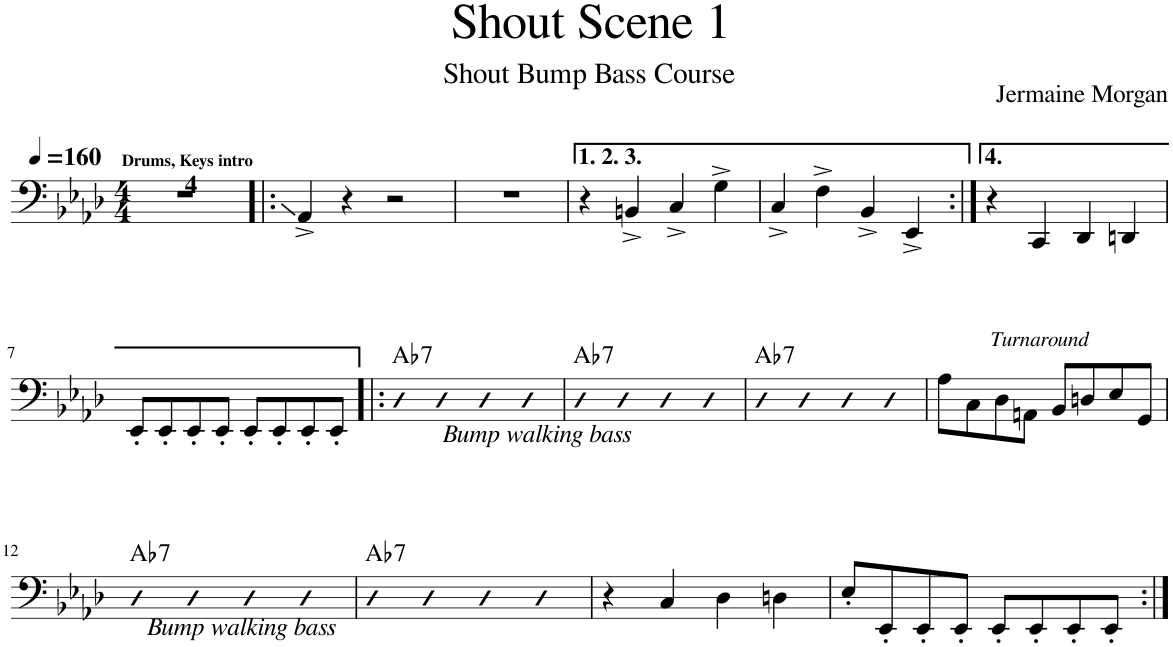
**kern	**harte
*part1	*part1
*staff1	*
*I"Piano	*
*I'Pno.	*
*clefF4	*
*k[b-e-a-d-]	*
*M4/4	*
*MM160	*
!!LO:REH:place=s1:a:B:cj:enc=none:fs=8:t=Drums, Keys intro
=1	=1
!LO:TX:a:B:t=4	!
1r	.
=2!|:	=2!|:
4AA-^/	.
4r	.
2r	.
=3	=3
1r	.
=4	=4
4r	.
4BBn^/	.
4C^/	.
4G^\	.
=5	=5
4C^/	.
4F^\	.
4BB-^/	.
4EE-^/	.
=6:|!	=6:|!
4r	.
4CC/	.
4DD-/	.
4DDn/	.
!!LO:LB:g=z
=7	=7
8EE-'/L	.
8EE-'/	.
8EE-'/	.
8EE-'/J	.
8EE-'/L	.
8EE-'/	.
8EE-'/	.
8EE-'/J	.
=8!|:	=8!|:
!LO:TX:b:i:t=Bump walking bass	!LO:H:kt=7
4D-	Ab:7
4D-	.
4D-	.
4D-	.
=9	=9
!	!LO:H:kt=7
4D-	Ab:7
4D-	.
4D-	.
4D-	.
=10	=10
!	!LO:H:kt=7
4D-	Ab:7
4D-	.
4D-	.
4D-	.
!!LO:REH:place=s1:a:i:enc=none:t=Turnaround:qo=1
=11	=11
8A-\L	.
8C\	.
8D-\	.
8AAn\J	.
8BB-/L	.
8Dn/	.
8E-/	.
8GG/J	.
!!LO:LB:g=z
=12	=12
!LO:TX:b:i:t=Bump walking bass	!LO:H:kt=7
4D-	Ab:7
4D-	.
4D-	.
4D-	.
=13	=13
!	!LO:H:kt=7
4D-	Ab:7
4D-	.
4D-	.
4D-	.
=14	=14
4r	.
4C/	.
4D-\	.
4Dn\	.
=15	=15
8E-'/L	.
8EE-'/	.
8EE-'/	.
8EE-'/J	.
8EE-'/L	.
8EE-'/	.
8EE-'/	.
8EE-'/J	.
=:|!	=:|!
*-	*-
